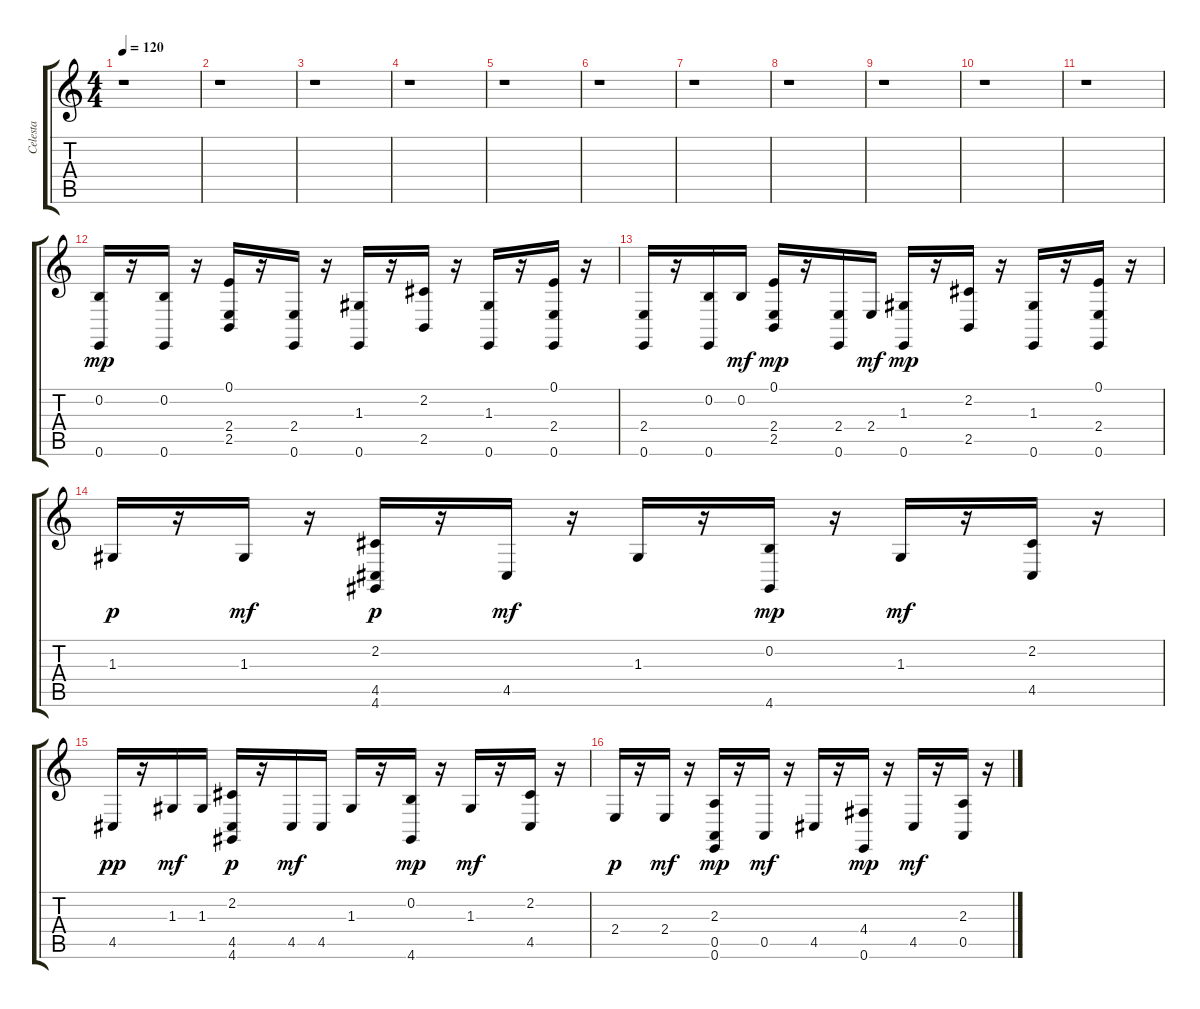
\track ("Celesta" "Celesta") {instrument celesta}
\staff {score tabs}
\tuning (E4 B3 G3 D3 A2 E2) {hide}
\ts (4 4)
\tempo 120
\clef g2
\ks c
r.1{dy mf} |
r.1 |
r.1 |
r.1 |
r.1 |
r.1 |
r.1 |
r.1 |
r.1 |
r.1 |
r.1 |
(0.2 0.6).16{dy mp volume 12} r.16 (0.2 0.6).16 r.16 (0.1 2.4 2.5).16 r.16 (2.4 0.6).16 r.16 (1.3 0.6).16 r.16 (2.2 2.5).16 r.16 (1.3 0.6).16 r.16 (0.1 2.4 0.6).16 r.16 |
(2.4 0.6).16 r.16 (0.2 0.6).16 0.2.16{dy mf} (0.1 2.4 2.5).16{dy mp} r.16 (2.4 0.6).16 2.4.16{dy mf} (1.3 0.6).16{dy mp} r.16 (2.2 2.5).16 r.16 (1.3 0.6).16 r.16 (0.1 2.4 0.6).16 r.16 |
1.3.16{dy p} r.16 1.3.16{dy mf} r.16 (2.2 4.5 4.6).16{dy p} r.16 4.5.16{dy mf} r.16 1.3.16 r.16 (0.2 4.6).16{dy mp} r.16 1.3.16{dy mf} r.16 (2.2 4.5).16 r.16 |
4.5.16{dy pp} r.16 1.3.16{dy mf} 1.3.16 (2.2 4.5 4.6).16{dy p} r.16 4.5.16{dy mf} 4.5.16 1.3.16 r.16 (0.2 4.6).16{dy mp} r.16 1.3.16{dy mf} r.16 (2.2 4.5).16 r.16 |
2.4.16{dy p} r.16 2.4.16{dy mf} r.16 (2.3 0.5 0.6).16{dy mp} r.16 0.5.16{dy mf} r.16 4.5.16 r.16 (4.4 0.6).16{dy mp} r.16 4.5.16{dy mf} r.16 (2.3 0.5).16 r.16
